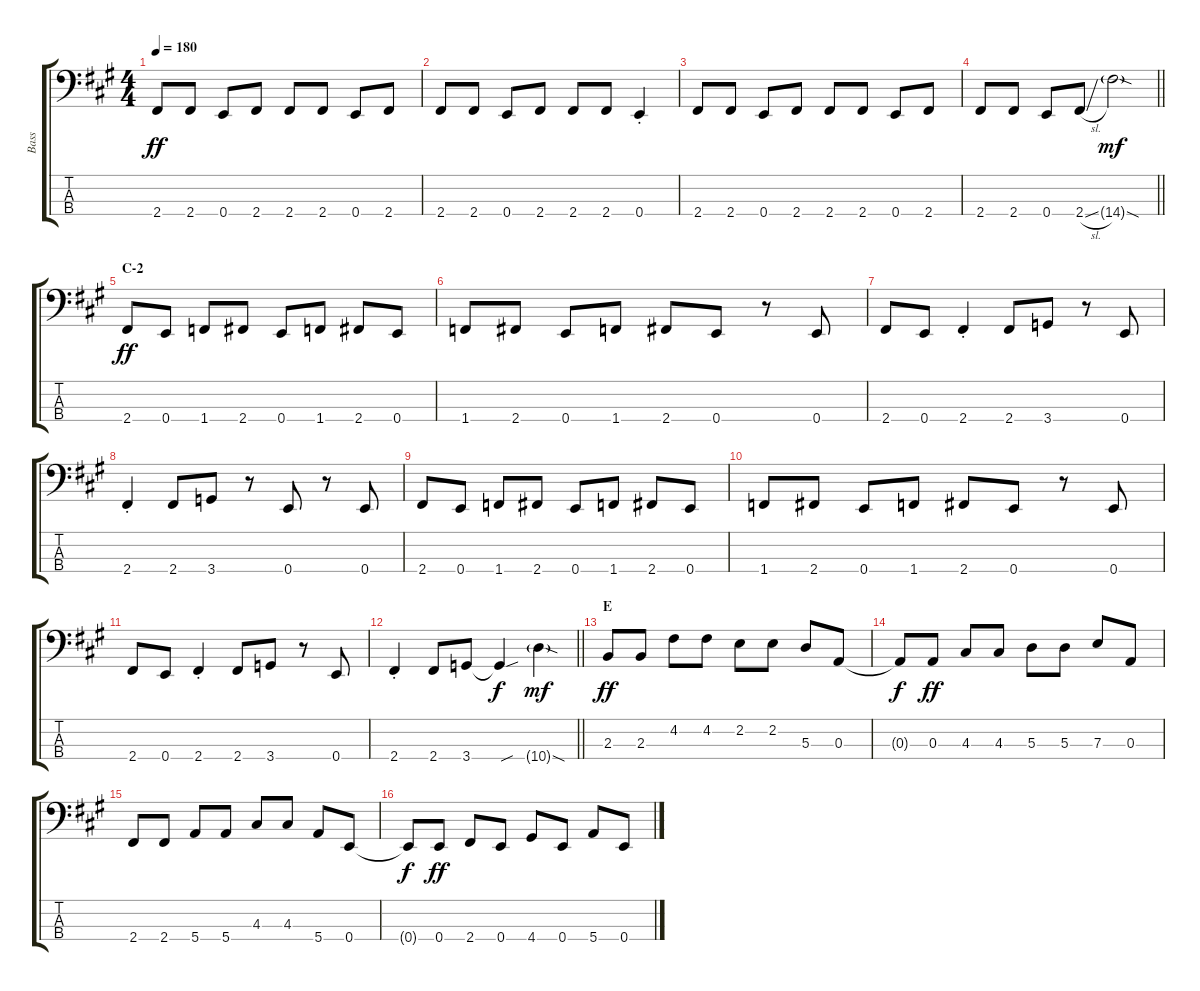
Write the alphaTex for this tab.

\track ("Bass" "Bass") {instrument electricbasspick}
\staff {score tabs}
\tuning (G2 D2 A1 E1) {hide}
\ts (4 4)
\tempo 180
\clef f4
\ks a
2.4.8{dy ff} 2.4.8 0.4.8 2.4.8 2.4.8 2.4.8 0.4.8 2.4.8 |
2.4.8 2.4.8 0.4.8 2.4.8 2.4.8 2.4.8 0.4{st}.4 |
2.4.8 2.4.8 0.4.8 2.4.8 2.4.8 2.4.8 0.4.8 2.4.8 |
\barLineRight lightlight
2.4.8 2.4.8 0.4.8 2.4{sl}.8 14.4{sod g}.2{dy mf} |
\section ("" "C-2")
2.4.8{dy ff} 0.4.8 1.4.8 2.4.8 0.4.8 1.4.8 2.4.8 0.4.8 |
1.4.8 2.4.8 0.4.8 1.4.8 2.4.8 0.4.8 r.8 0.4.8 |
2.4.8 0.4.8 2.4{st}.4 2.4.8 3.4.8 r.8 0.4.8 |
2.4{st}.4 2.4.8 3.4.8 r.8 0.4.8 r.8 0.4.8 |
2.4.8 0.4.8 1.4.8 2.4.8 0.4.8 1.4.8 2.4.8 0.4.8 |
1.4.8 2.4.8 0.4.8 1.4.8 2.4.8 0.4.8 r.8 0.4.8 |
2.4.8 0.4.8 2.4{st}.4 2.4.8 3.4.8 r.8 0.4.8 |
\barLineRight lightlight
2.4{st}.4 2.4.8 3.4.8 3.4{sou t}.4{dy f} 10.4{sod g}.4{dy mf} |
\section ("" "E")
2.3.8{dy ff} 2.3.8 4.2.8 4.2.8 2.2.8 2.2.8 5.3.8 0.3.8 |
0.3{t}.8{dy f} 0.3.8{dy ff} 4.3.8 4.3.8 5.3.8 5.3.8 7.3.8 0.3.8 |
2.4.8 2.4.8 5.4.8 5.4.8 4.3.8 4.3.8 5.4.8 0.4.8 |
0.4{t}.8{dy f} 0.4.8{dy ff} 2.4.8 0.4.8 4.4.8 0.4.8 5.4.8 0.4.8
